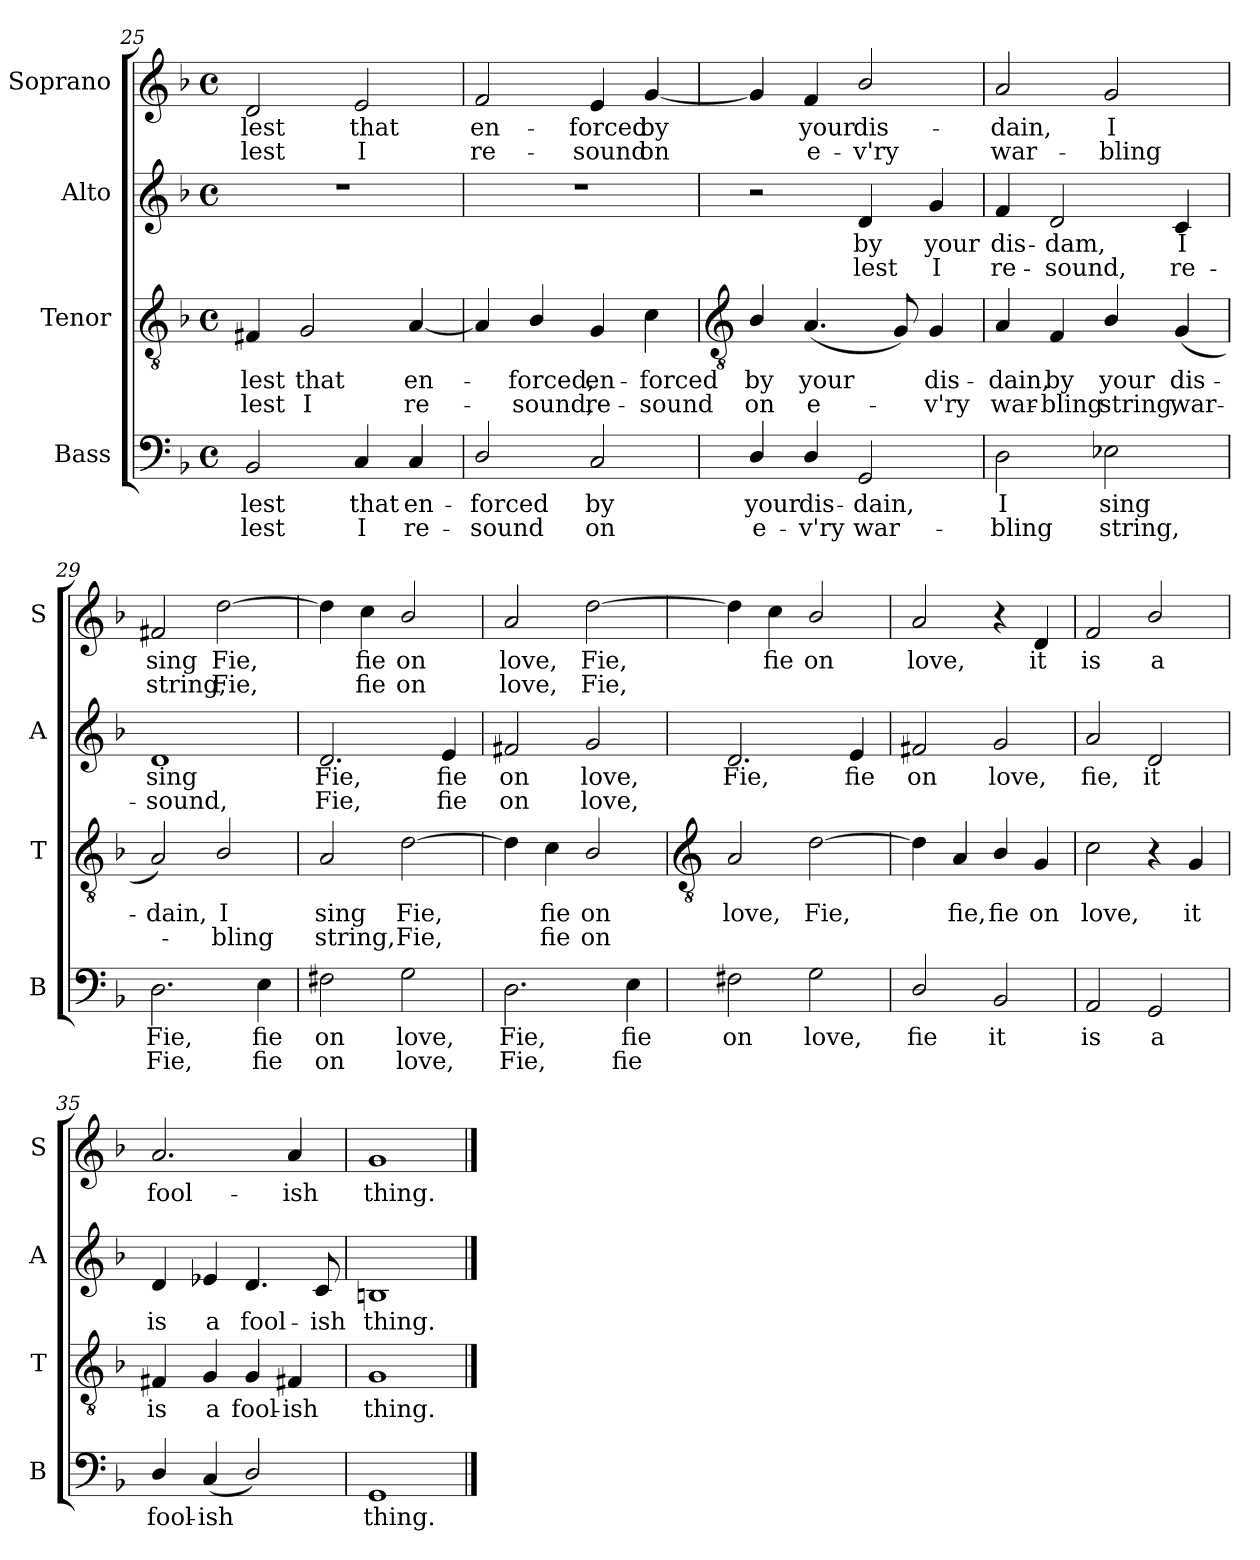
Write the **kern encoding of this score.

**kern	**text	**text	**kern	**text	**text	**kern	**text	**text	**kern	**text	**text
*part4	*part4	*part4	*part3	*part3	*part3	*part2	*part2	*part2	*part1	*part1	*part1
*staff4	*staff4	*staff4	*staff3	*staff3	*staff3	*staff2	*staff2	*staff2	*staff1	*staff1	*staff1
*I"Bass	*	*	*I"Tenor	*	*	*I"Alto	*	*	*I"Soprano	*	*
*I'B	*	*	*I'T	*	*	*I'A	*	*	*I'S	*	*
*clefF4	*	*	*clefGv2	*	*	*clefG2	*	*	*clefG2	*	*
*k[b-]	*	*	*k[b-]	*	*	*k[b-]	*	*	*k[b-]	*	*
*F:	*	*	*F:	*	*	*F:	*	*	*F:	*	*
*M4/4	*	*	*M4/4	*	*	*M4/4	*	*	*M4/4	*	*
*met(c)	*	*	*met(c)	*	*	*met(c)	*	*	*met(c)	*	*
=25	=25	=25	=25	=25	=25	=25	=25	=25	=25	=25	=25
!	!LO:LY:b	!LO:LY:b	!	!LO:LY:b	!LO:LY:b	!	!	!	!	!LO:LY:b	!LO:LY:b
2BB-	lest	lest	4F#X	lest	lest	1r	.	.	2d	lest	lest
!	!	!	!	!LO:LY:b	!LO:LY:b	!	!	!	!	!	!
.	.	.	2G	that	I	.	.	.	.	.	.
!	!LO:LY:b	!LO:LY:b	!	!	!	!	!	!	!	!LO:LY:b	!LO:LY:b
4C	that	I	.	.	.	.	.	.	2e	that	I
!	!LO:LY:b	!LO:LY:b	!	!LO:LY:b	!LO:LY:b	!	!	!	!	!	!
4C	en-	-re-	[4A	en-	re-	.	.	.	.	.	.
=26	=26	=26	=26	=26	=26	=26	=26	=26	=26	=26	=26
!	!LO:LY:b	!LO:LY:b	!	!	!	!	!	!	!	!LO:LY:b	!LO:LY:b
2D/	-forced	sound	4A]	.	.	1r	.	.	2f	en-	-re-
!	!	!	!	!LO:LY:b	!LO:LY:b	!	!	!	!	!	!
.	.	.	4B-/	forced,	sound,	.	.	.	.	.	.
!	!LO:LY:b	!LO:LY:b	!	!LO:LY:b	!LO:LY:b	!	!	!	!	!LO:LY:b	!LO:LY:b
2C	by	on	4G	en-	-re-	.	.	.	4e	-forced	sound
!	!	!	!	!LO:LY:b	!LO:LY:b	!	!	!	!	!LO:LY:b	!LO:LY:b
.	.	.	4c	-forced	sound	.	.	.	[4g	by	on
!!LO:LB:g=z
=27	=27	=27	=27	=27	=27	=27	=27	=27	=27	=27	=27
*	*	*	*clefGv2	*	*	*	*	*	*	*	*
!	!LO:LY:b	!LO:LY:b	!	!LO:LY:b	!LO:LY:b	!	!	!	!	!	!
4D/	your	e-	4B-/	by	on	2r	.	.	4g]	.	.
!	!LO:LY:b	!LO:LY:b	!	!LO:LY:b	!LO:LY:b	!	!	!	!	!LO:LY:b	!LO:LY:b
4D/	-dis-	-v'ry	(<4.A	your	e-	.	.	.	4f	your	e-
!	!LO:LY:b	!LO:LY:b	!	!	!	!	!LO:LY:b	!LO:LY:b	!	!LO:LY:b	!LO:LY:b
2GG	dain,	war-	.	.	.	4d	by	lest	2b-/	-dis-	-v'ry
.	.	.	8G)	.	.	.	.	.	.	.	.
!	!	!	!	!LO:LY:b	!LO:LY:b	!	!LO:LY:b	!LO:LY:b	!	!	!
.	.	.	4G	dis-	-v'ry	4g	your	I	.	.	.
=28	=28	=28	=28	=28	=28	=28	=28	=28	=28	=28	=28
!	!LO:LY:b	!LO:LY:b	!	!LO:LY:b	!LO:LY:b	!	!LO:LY:b	!LO:LY:b	!	!LO:LY:b	!LO:LY:b
2D	-I	bling	4A	dain,	war-	4f	dis-	-re-	2a	dain,	war-
!	!	!	!	!LO:LY:b	!LO:LY:b	!	!LO:LY:b	!LO:LY:b	!	!	!
.	.	.	4F	-by	bling	2d	-dam,	sound,	.	.	.
!	!LO:LY:b	!LO:LY:b	!	!LO:LY:b	!LO:LY:b	!	!	!	!	!LO:LY:b	!LO:LY:b
2E-X	sing	string,	4B-/	your	string,	.	.	.	2g	-I	bling
!	!	!	!	!LO:LY:b	!LO:LY:b	!	!LO:LY:b	!LO:LY:b	!	!	!
.	.	.	(<4G	dis-	-war-	4c	I	re-	.	.	.
=29	=29	=29	=29	=29	=29	=29	=29	=29	=29	=29	=29
!	!LO:LY:b	!LO:LY:b	!	!LO:LY:b	!	!	!LO:LY:b	!LO:LY:b	!	!LO:LY:b	!LO:LY:b
2.D	Fie,	Fie,	2A)	dain,	.	1d	-sing	sound,	2f#X	sing	string,
!	!	!	!	!LO:LY:b	!LO:LY:b	!	!	!	!	!LO:LY:b	!LO:LY:b
.	.	.	2B-/	I	bling	.	.	.	[2dd	Fie,	Fie,
!	!LO:LY:b	!LO:LY:b	!	!	!	!	!	!	!	!	!
4E	fie	fie	.	.	.	.	.	.	.	.	.
=30	=30	=30	=30	=30	=30	=30	=30	=30	=30	=30	=30
!	!LO:LY:b	!LO:LY:b	!	!LO:LY:b	!LO:LY:b	!	!LO:LY:b	!LO:LY:b	!	!	!
2F#X	on	on	2A	sing	string,	2.d	Fie,	Fie,	4dd]	.	.
!	!	!	!	!	!	!	!	!	!	!LO:LY:b	!LO:LY:b
.	.	.	.	.	.	.	.	.	4cc	fie	fie
!	!LO:LY:b	!LO:LY:b	!	!LO:LY:b	!LO:LY:b	!	!	!	!	!LO:LY:b	!LO:LY:b
2G	love,	love,	[2d	Fie,	Fie,	.	.	.	2b-/	on	on
!	!	!	!	!	!	!	!LO:LY:b	!LO:LY:b	!	!	!
.	.	.	.	.	.	4e	fie	fie	.	.	.
=31	=31	=31	=31	=31	=31	=31	=31	=31	=31	=31	=31
!	!LO:LY:b	!LO:LY:b	!	!	!	!	!LO:LY:b	!LO:LY:b	!	!LO:LY:b	!LO:LY:b
2.D	Fie,	Fie,	4d]	.	.	2f#X	on	on	2a	love,	love,
!	!	!	!	!LO:LY:b	!LO:LY:b	!	!	!	!	!	!
.	.	.	4c	fie	fie	.	.	.	.	.	.
!	!	!	!	!LO:LY:b	!LO:LY:b	!	!LO:LY:b	!LO:LY:b	!	!LO:LY:b	!LO:LY:b
.	.	.	2B-/	on	on	2g	love,	love,	[2dd	Fie,	Fie,
!	!LO:LY:b	!LO:LY:b	!	!	!	!	!	!	!	!	!
4E	fie	fie	.	.	.	.	.	.	.	.	.
!!LO:LB:g=z
=32	=32	=32	=32	=32	=32	=32	=32	=32	=32	=32	=32
*	*	*	*clefGv2	*	*	*	*	*	*	*	*
!	!LO:LY:b	!	!	!LO:LY:b	!	!	!LO:LY:b	!	!	!	!
2F#X	on	.	2A	love,	.	2.d	Fie,	.	4dd]	.	.
!	!	!	!	!	!	!	!	!	!	!LO:LY:b	!
.	.	.	.	.	.	.	.	.	4cc	fie	.
!	!LO:LY:b	!	!	!LO:LY:b	!	!	!	!	!	!LO:LY:b	!
2G	love,	.	[2d	Fie,	.	.	.	.	2b-/	on	.
!	!	!	!	!	!	!	!LO:LY:b	!	!	!	!
.	.	.	.	.	.	4e	fie	.	.	.	.
=33	=33	=33	=33	=33	=33	=33	=33	=33	=33	=33	=33
!	!LO:LY:b	!	!	!	!	!	!LO:LY:b	!	!	!LO:LY:b	!
2D/	fie	.	4d]	.	.	2f#X	on	.	2a	love,	.
!	!	!	!	!LO:LY:b	!	!	!	!	!	!	!
.	.	.	4A	fie,	.	.	.	.	.	.	.
!	!LO:LY:b	!	!	!LO:LY:b	!	!	!LO:LY:b	!	!	!	!
2BB-	it	.	4B-/	fie	.	2g	love,	.	4r	.	.
!	!	!	!	!LO:LY:b	!	!	!	!	!	!LO:LY:b	!
.	.	.	4G	on	.	.	.	.	4d	it	.
=34	=34	=34	=34	=34	=34	=34	=34	=34	=34	=34	=34
!	!LO:LY:b	!	!	!LO:LY:b	!	!	!LO:LY:b	!	!	!LO:LY:b	!
2AA	is	.	2c	love,	.	2a	fie,	.	2f	is	.
!	!LO:LY:b	!	!	!	!	!	!LO:LY:b	!	!	!LO:LY:b	!
2GG	a	.	4r	.	.	2d	it	.	2b-/	a	.
!	!	!	!	!LO:LY:b	!	!	!	!	!	!	!
.	.	.	4G	it	.	.	.	.	.	.	.
=35	=35	=35	=35	=35	=35	=35	=35	=35	=35	=35	=35
!	!LO:LY:b	!	!	!LO:LY:b	!	!	!LO:LY:b	!	!	!LO:LY:b	!
4D/	fool-	.	4F#X	is	.	4d	is	.	2.a	fool-	.
!	!LO:LY:b	!	!	!LO:LY:b	!	!	!LO:LY:b	!	!	!	!
(<4C	-ish	.	4G	a	.	4e-X	a	.	.	.	.
!	!	!	!	!LO:LY:b	!	!	!LO:LY:b	!	!	!	!
2D/)	.	.	4G	fool-	.	4.d	fool-	.	.	.	.
!	!	!	!	!LO:LY:b	!	!	!	!	!	!LO:LY:b	!
.	.	.	4F#X	-ish	.	.	.	.	4a	-ish	.
!	!	!	!	!	!	!	!LO:LY:b	!	!	!	!
.	.	.	.	.	.	8c	-ish	.	.	.	.
=36	=36	=36	=36	=36	=36	=36	=36	=36	=36	=36	=36
!	!LO:LY:b	!	!	!LO:LY:b	!	!	!LO:LY:b	!	!	!LO:LY:b	!
1GG	thing.	.	1G	thing.	.	1Bn	thing.	.	1g	thing.	.
==	==	==	==	==	==	==	==	==	==	==	==
*-	*-	*-	*-	*-	*-	*-	*-	*-	*-	*-	*-
